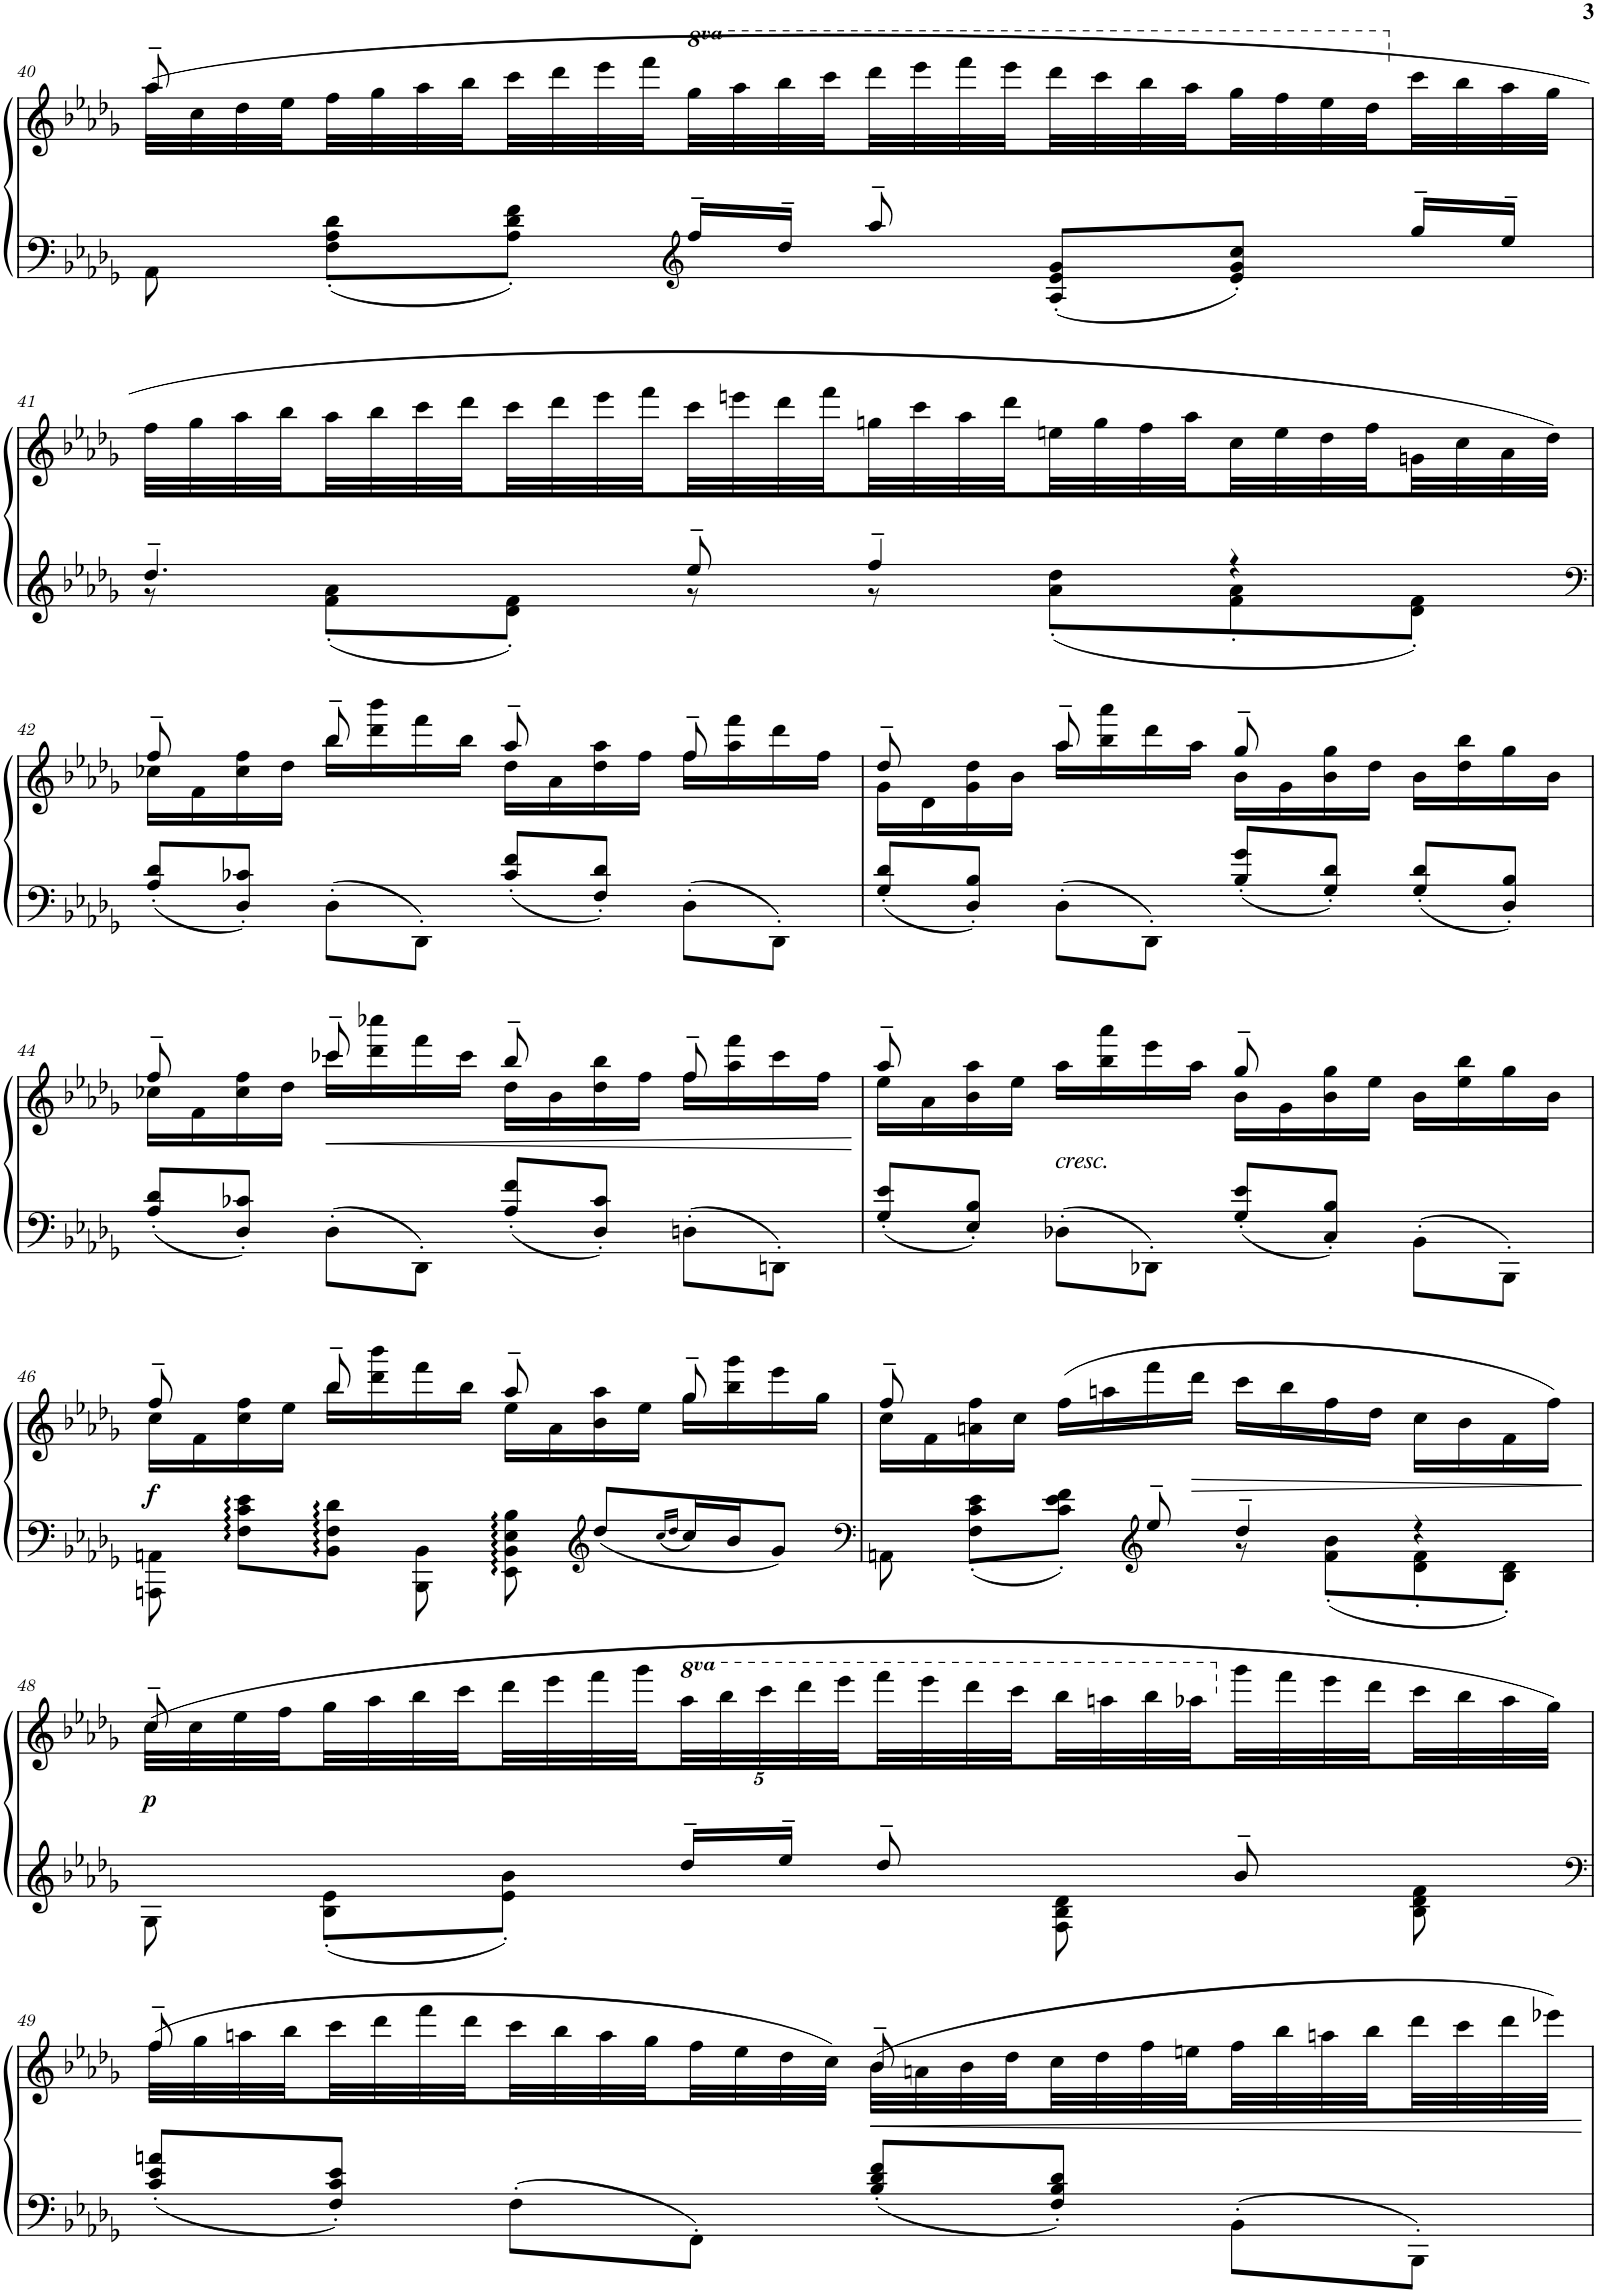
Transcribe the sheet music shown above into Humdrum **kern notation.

**kern	**kern	**dynam
*part1	*part1	*part1
*staff2	*staff1	*staff1/2
*I"鋼琴	*	*
!!LO:PB:g=z
*clefF4	*clefG2	*
*k[b-e-a-d-g-]	*k[b-e-a-d-g-]	*
*M4/4	*M4/4	*
*met(c)	*met(c)	*
=40	=40	=40
*	*^	*
8AA-\	(>32aa-\LLL	8aa-~>/	.
.	32cc\	.	.
.	32dd-\	.	.
.	32ee-\	.	.
8F\'< 8A-\'< 8d-\'<L	32ff\	2..ryy	.
.	32gg-\	.	.
.	32aa-\	.	.
.	32bb-\JJ	.	.
8A-\'< 8d-\'< 8f\'<J	32ccc\LL	.	.
.	32ddd-\	.	.
.	32eee-\	.	.
.	32fff\	.	.
*clefG2	*	*	*
*	*8va	*	*
16ff~>/LL	32ggg-\	.	.
.	32aaa-\	.	.
16dd-~>/JJ	32bbb-\	.	.
.	32cccc\JJ	.	.
8aa-~>/	32dddd-\LL	.	.
.	32eeee-\	.	.
.	32ffff\	.	.
.	32eeee-\	.	.
8A-/'< 8e-/'< 8g-/'<L	32dddd-\	.	.
.	32cccc\	.	.
.	32bbb-\	.	.
.	32aaa-\JJ	.	.
8e-/'< 8g-/'< 8cc/'<J	32ggg-\LL	.	.
.	32fff\	.	.
.	32eee-\	.	.
.	32ddd-\	.	.
*	*X8va	*	*
16gg-~>/LL	32ccc\	.	.
.	32bb-\	.	.
16ee-~>/JJ	32aa-\	.	.
.	32gg-\JJJ	.	.
*	*v	*v	*
!!LO:LB:g=z
=41	=41	=41
*^	*	*
4.dd-~/	8r	32ff\LLL	.
.	.	32gg-\	.
.	.	32aa-\	.
.	.	32bb-\	.
.	8f\' 8a-\'L	32aa-\	.
.	.	32bb-\	.
.	.	32ccc\	.
.	.	32ddd-\JJ	.
.	8d-\' 8f\'J	32ccc\LL	.
.	.	32ddd-\	.
.	.	32eee-\	.
.	.	32fff\	.
8ee-~/	8r	32ccc\	.
.	.	32eeen\	.
.	.	32ddd-\	.
.	.	32fff\JJ	.
4ff~/	8r	32ggn\LL	.
.	.	32ccc\	.
.	.	32aa-\	.
.	.	32ddd-\	.
.	8a-\' 8dd-\'L	32een\	.
.	.	32gg\	.
.	.	32ff\	.
.	.	32aa-\JJ	.
4r	8f\' 8a-\'	32cc\LL	.
.	.	32ee\	.
.	.	32dd-\	.
.	.	32ff\	.
.	8d-\' 8f\'J	32gn\	.
.	.	32cc\	.
.	.	32a-\	.
.	.	32dd-\JJJ)	.
*v	*v	*	*
!!LO:LB:g=z
=42	=42	=42
*clefF4	*	*
*	*^	*
8A-/' 8d-/'L	16cc-X\LL	8ff~>/	.
.	16f\	.	.
8D-/' 8c-X/'J	16cc-\ 16ff\	8ryy	.
.	16dd-\JJ	.	.
8D-'\L	16bb-\LL	8bb-~>/	.
.	16ddd-\ 16bbb-\	.	.
8DD-'\J	16fff\	8ryy	.
.	16bb-\JJ	.	.
8c-/' 8f/'L	16dd-\LL	8aa-~>/	.
.	16a-\	.	.
8F/' 8d-/'J	16dd-\ 16aa-\	8ryy	.
.	16ff\JJ	.	.
8D-'\L	16ff\LL	8ff~>/	.
.	16aa-\ 16fff\	.	.
8DD-'\J	16ddd-\	8ryy	.
.	16ff\JJ	.	.
=43	=43	=43	=43
8G-/' 8d-/'L	16g-\LL	8dd-~>/	.
.	16d-\	.	.
8D-/' 8B-/'J	16g-\ 16dd-\	8ryy	.
.	16b-\JJ	.	.
8D-'\L	16aa-\LL	8aa-~>/	.
.	16bb-\ 16aaa-\	.	.
8DD-'\J	16ddd-\	8ryy	.
.	16aa-\JJ	.	.
8B-/' 8g-/'L	16b-\LL	8gg-~>/	.
.	16g-\	.	.
8G-/' 8d-/'J	16b-\ 16gg-\	4.ryy	.
.	16dd-\JJ	.	.
8G-/' 8d-/'L	16b-\LL	.	.
.	16dd-\ 16bb-\	.	.
8D-/' 8B-/'J	16gg-\	.	.
.	16b-\JJ	.	.
!!LO:LB:g=z	!!
=44	=44	=44	=44
8A-/' 8d-/'L	16cc-X\LL	8ff~>/	.
.	16f\	.	.
8D-/' 8c-X/'J	16cc-\ 16ff\	8ryy	.
.	16dd-\JJ	.	.
!	!	!	!LO:HP:b
8D-'\L	16ccc-X\LL	8ccc-~>/	<
.	16ddd-\ 16cccc-X\	.	.
8DD-'\J	16fff\	8ryy	.
.	16ccc-\JJ	.	.
8A-/' 8f/'L	16dd-\LL	8bb-~>/	.
.	16b-\	.	.
8D-/' 8c-/'J	16dd-\ 16bb-\	8ryy	.
.	16ff\JJ	.	.
8Dn'\L	16ff\LL	8ff~>/	.
.	16aa-\ 16fff\	.	.
8DDn'\J	16ccc-\	8ryy	.
.	16ff\JJ	.	.
*	*v	*v	*
.	.	[
=45	=45	=45
*	*^	*
8G-/' 8e-/'L	16ee-\LL	8aa-~>/	.
.	16a-\	.	.
8E-/' 8B-/'J	16b-\ 16aa-\	4.ryy	.
.	16ee-\JJ	.	.
!	!LO:TX:b:i:t=cresc.	!	!
8D-X'\L	16aa-\LL	.	.
.	16bb-\ 16aaa-\	.	.
8DD-X'\J	16eee-\	.	.
.	16aa-\JJ	.	.
8G-/' 8e-/'L	16b-\LL	8gg-~>/	.
.	16g-\	.	.
8C/' 8B-/'J	16b-\ 16gg-\	4.ryy	.
.	16ee-\JJ	.	.
8BB-'\L	16b-\LL	.	.
.	16ee-\ 16bb-\	.	.
8BBB-'\J	16gg-\	.	.
.	16b-\JJ	.	.
!!LO:LB:g=z	!!
=46	=46	=46	=46
!	!	!	!LO:DY:b
8AAAn\ 8AAn\	16cc\LL	8ff~>/	f
.	16f\	.	.
8F\ 8c\ 8e-\L	16cc\ 16ff\	8ryy	.
.	16ee-\JJ	.	.
8BB-\ 8F\ 8d-\J	16bb-\LL	8bb-~>/	.
.	16ddd-\ 16bbb-\	.	.
8BBB-\ 8BB-\	16fff\	8ryy	.
.	16bb-\JJ	.	.
8EE-\ 8BB-\ 8E-\ 8B-\	16ee-\LL	8aa-~>/	.
.	16a-\	.	.
*clefG2	*	*	*
8dd-/L	16b-\ 16aa-\	8ryy	.
.	16ee-\JJ	.	.
16qcc/LL	.	.	.
16qdd-/JJ	.	.	.
16cc/L	16gg-\LL	8gg-~>/	.
16b-/J	16bb-\ 16ggg-\	.	.
8g-/J	16eee-\	8ryy	.
.	16gg-\JJ	.	.
=47	=47	=47	=47
*clefF4	*	*	*
*^	*	*	*
8AAn\	2ryy	16cc\LL	8ff~>/	.
.	.	16f\	.	.
8F\'< 8c\'< 8e-\'<L	.	16an\ 16ff\	2..ryy	.
.	.	16cc\JJ	.	.
8c\'< 8e-\'< 8f\'<J	.	(>16ff\LL	.	.
.	.	16aan\	.	.
*clefG2	*	*	*	*
8ee-~>/	.	16fff\	.	.
!	!	!	!	!LO:HP:b
.	.	16ddd-\JJ	.	>
4dd-~>/	8r	16ccc\LL	.	.
.	.	16bb-\	.	.
.	8f\' 8b-\'L	16ff\	.	.
.	.	16dd-\JJ	.	.
4r	8d-\' 8f\'	16cc\LL	.	.
.	.	16b-\	.	.
.	8B-\' 8d-\'J	16f\	.	.
.	.	16ff\JJ)	.	.
*v	*v	*	*	*
*	*v	*v	*
.	.	]
!!LO:LB:g=z
=48	=48	=48
*	*^	*
!	!	!	!LO:DY:b
8G-\	(>32cc\LLL	8cc~>/	p
.	32cc\	.	.
.	32ee-\	.	.
.	32ff\	.	.
8B-\'< 8e-\'<L	32gg-\	2..ryy	.
.	32aa-\	.	.
.	32bb-\	.	.
.	32ccc\JJ	.	.
8e-\'< 8b-\'<J	32ddd-\LL	.	.
.	32eee-\	.	.
.	32fff\	.	.
.	32ggg-\	.	.
*	*8va	*	*
*	*Xbrackettup	*	*
16dd-~>/LL	40aaa-\	.	.
.	40bbb-\	.	.
.	40cccc\	.	.
16ee-~>/JJ	.	.	.
.	40dddd-\	.	.
.	40eeee-\JJ	.	.
8dd-~>/	32ffff\LL	.	.
.	32eeee-\	.	.
.	32dddd-\	.	.
.	32cccc\	.	.
8F\ 8B-\ 8d-\	32bbb-\	.	.
.	32aaan\	.	.
.	32bbb-\	.	.
.	32aaa-X\JJ	.	.
*	*X8va	*	*
8b-~>/	32ggg-\LL	.	.
.	32fff\	.	.
.	32eee-\	.	.
.	32ddd-\	.	.
8B-\ 8d-\ 8f\	32ccc\	.	.
.	32bb-\	.	.
.	32aa-\	.	.
.	32gg-\JJJ)	.	.
!!LO:LB:g=z	!!
=49	=49	=49	=49
*clefF4	*	*	*
8c/' 8e-/' 8an/'L	(>32ff\LLL	8ff~>/	.
.	32gg-\	.	.
.	32aan\	.	.
.	32bb-\	.	.
8F/' 8c/' 8e-/'J	32ccc\	4.ryy	.
.	32ddd-\	.	.
.	32fff\	.	.
.	32ddd-\JJ	.	.
8F'\L	32ccc\LL	.	.
.	32bb-\	.	.
.	32aa\	.	.
.	32gg-\	.	.
8FF'\J	32ff\	.	.
.	32ee-\	.	.
.	32dd-\	.	.
.	32cc\JJJ)	.	.
!	!	!	!LO:HP:b
8B-/' 8d-/' 8f/'L	(>32b-\LLL	8b-~>/	<
.	32an\	.	.
.	32b-\	.	.
.	32dd-\	.	.
8F/' 8B-/' 8d-/'J	32cc\	4.ryy	.
.	32dd-\	.	.
.	32ff\	.	.
.	32een\JJ	.	.
8BB-'\L	32ff\LL	.	.
.	32bb-\	.	.
.	32aan\	.	.
.	32bb-\	.	.
8BBB-'\J	32ddd-\	.	.
.	32ccc\	.	.
.	32ddd-\	.	.
.	32eee-X\JJJ)	.	.
*	*v	*v	*
.	.	[
=	=	=
*-	*-	*-
